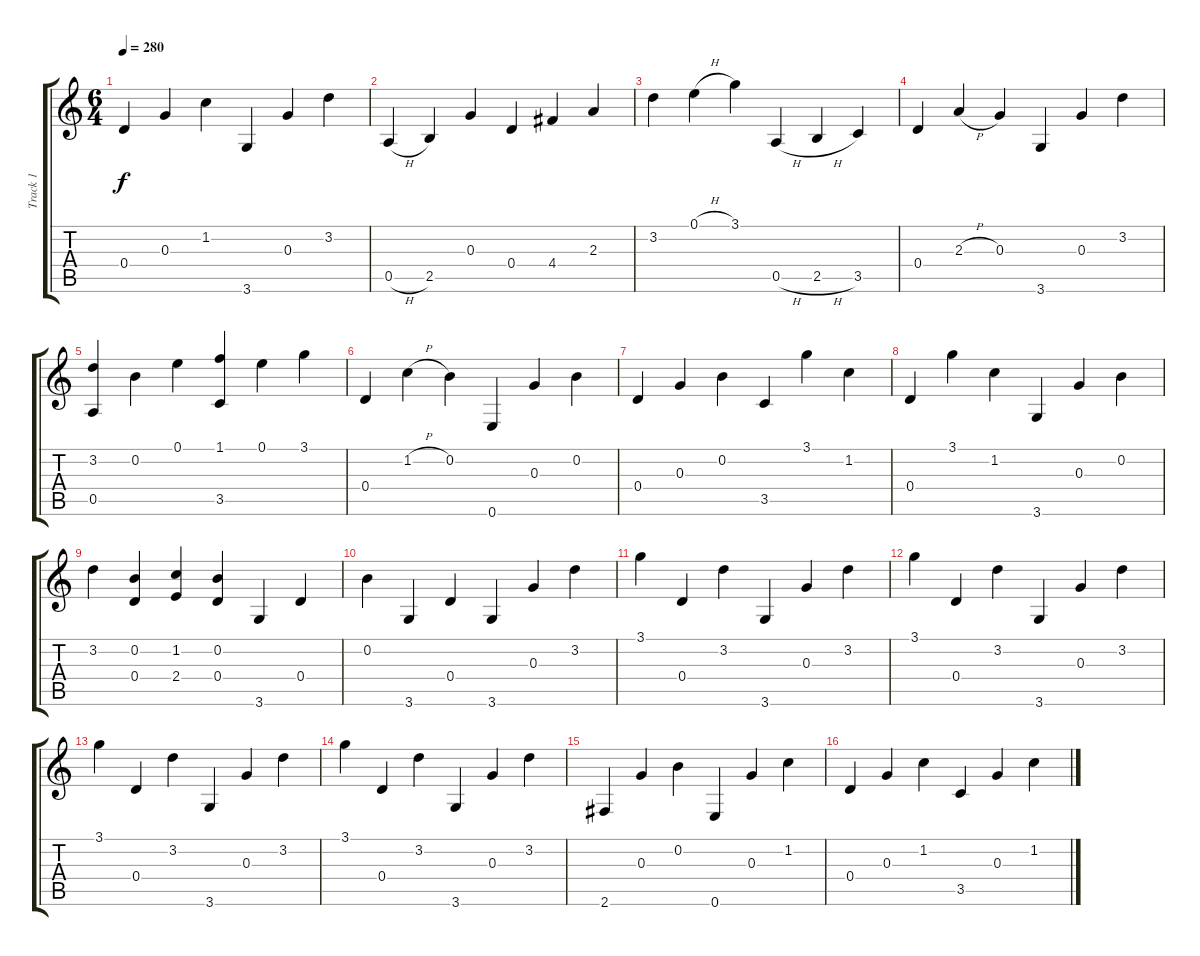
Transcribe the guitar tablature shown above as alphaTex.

\track ("Track 1" "Track 1") {instrument acousticguitarnylon}
\staff {score tabs}
\tuning (E4 B3 G3 D3 A2 E2) {hide}
\ts (6 4)
\tempo 280
\clef g2
\ks c
0.4.4{dy f} 0.3.4 1.2.4 3.6.4 0.3.4 3.2.4 |
0.5{h}.4 2.5.4 0.3.4 0.4.4 4.4.4 2.3.4 |
3.2.4 0.1{h}.4 3.1.4 0.5{h}.4 2.5{h}.4 3.5.4 |
0.4.4 2.3{h}.4 0.3.4 3.6.4 0.3.4 3.2.4 |
(3.2 0.5).4 0.2.4 0.1.4 (1.1 3.5).4 0.1.4 3.1.4 |
0.4.4 1.2{h}.4 0.2.4 0.6.4 0.3.4 0.2.4 |
0.4.4 0.3.4 0.2.4 3.5.4 3.1.4 1.2.4 |
0.4.4 3.1.4 1.2.4 3.6.4 0.3.4 0.2.4 |
3.2.4 (0.2 0.4).4 (1.2 2.4).4 (0.2 0.4).4 3.6.4 0.4.4 |
0.2.4 3.6.4 0.4.4 3.6.4 0.3.4 3.2.4 |
3.1.4 0.4.4 3.2.4 3.6.4 0.3.4 3.2.4 |
3.1.4 0.4.4 3.2.4 3.6.4 0.3.4 3.2.4 |
3.1.4 0.4.4 3.2.4 3.6.4 0.3.4 3.2.4 |
3.1.4 0.4.4 3.2.4 3.6.4 0.3.4 3.2.4 |
2.6.4 0.3.4 0.2.4 0.6.4 0.3.4 1.2.4 |
0.4.4 0.3.4 1.2.4 3.5.4 0.3.4 1.2.4
